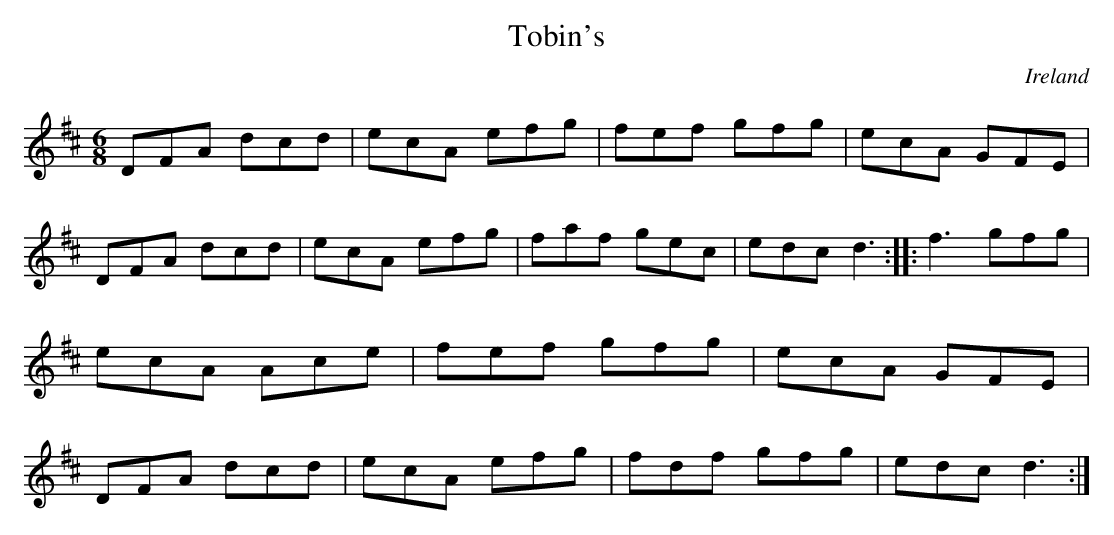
X:1
T:Tobin's
M:6/8
O:Ireland
K:D major
DFA dcd|ecA efg|fef gfg|ecA GFE|\
DFA dcd|ecA efg|faf gec|edc d3::\
f3 gfg|ecA Ace|fef gfg|ecA GFE|\
DFA dcd|ecA efg|fdf gfg|edc d3:|
